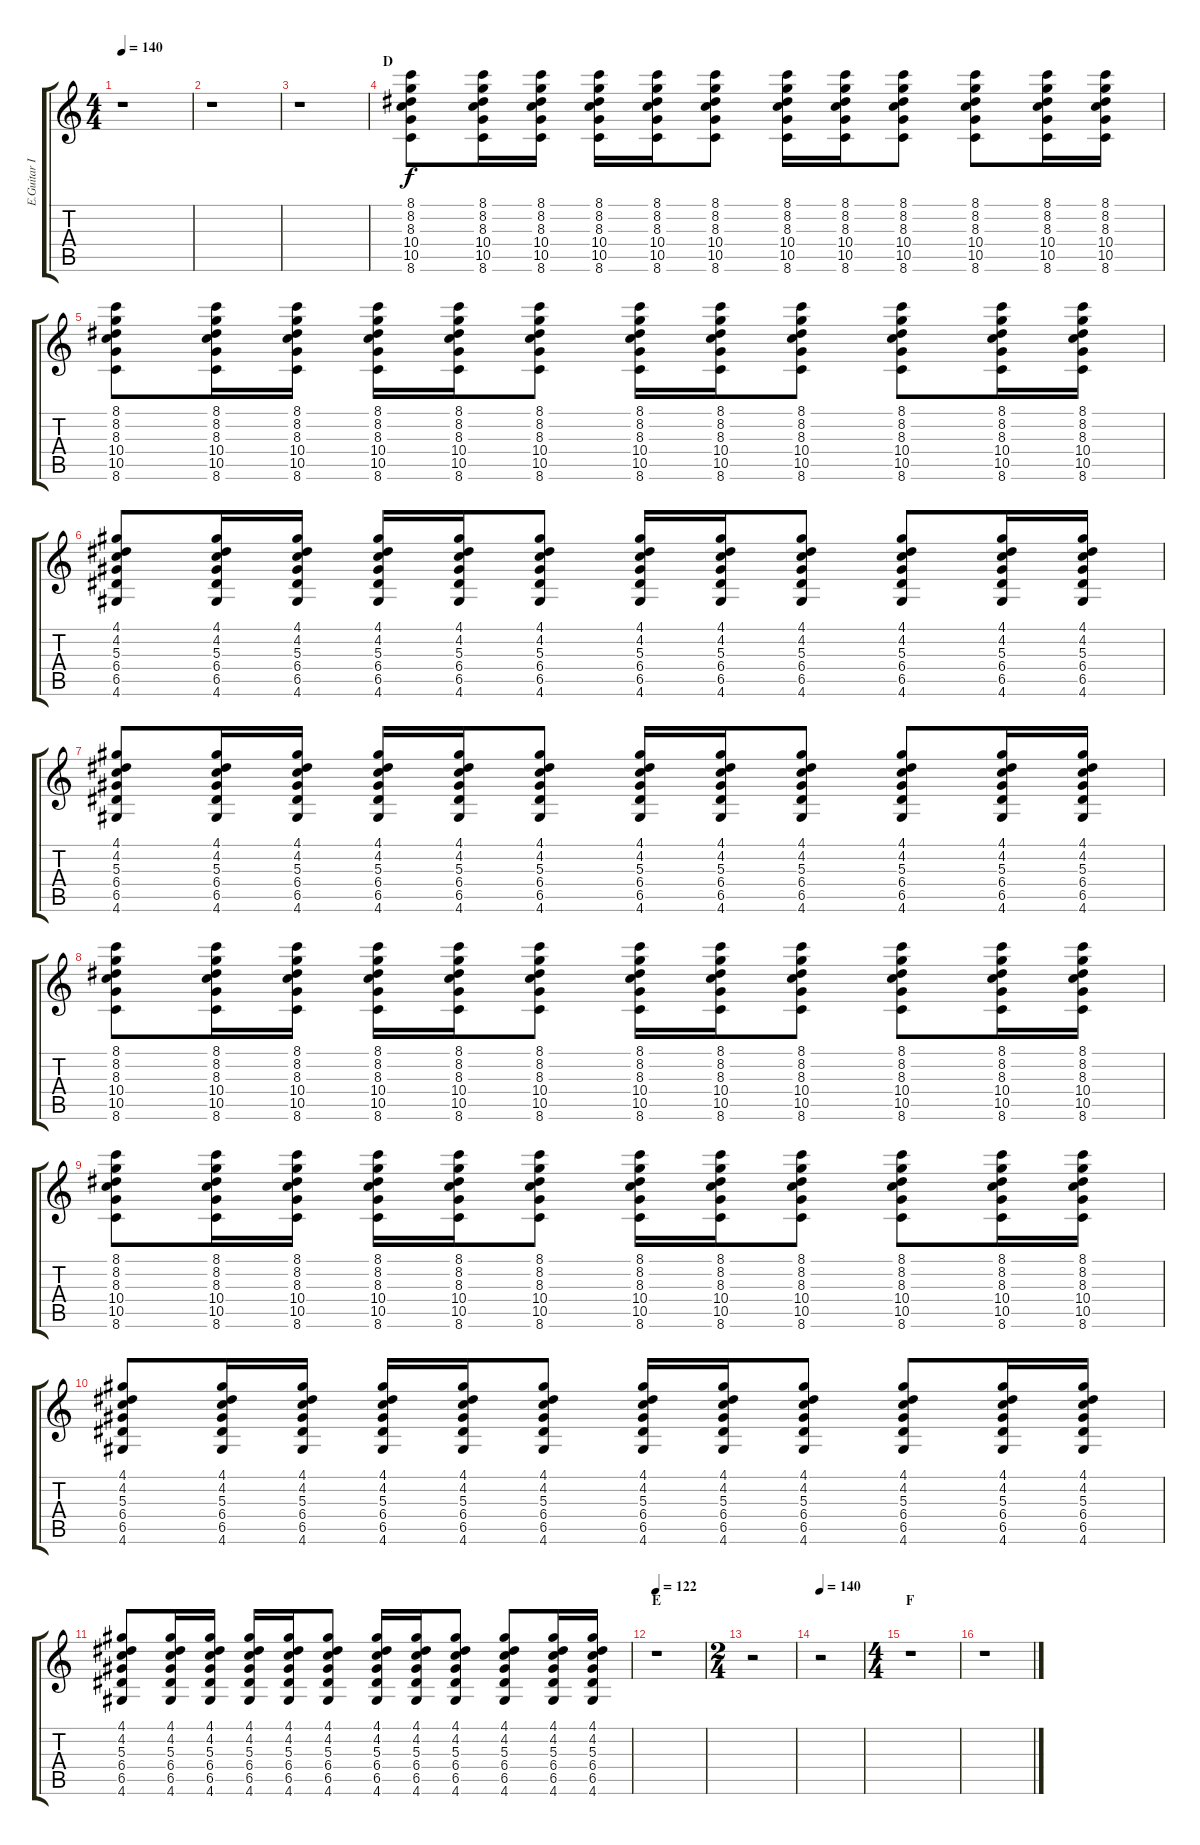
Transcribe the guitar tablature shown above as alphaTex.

\track ("E.Guitar III (Taki) - Chaos" "E.Guitar I") {instrument distortionguitar}
\staff {score tabs}
\tuning (E4 B3 G3 D3 A2 E2) {hide}
\ts (4 4)
\tempo 140
\clef g2
\ks c
r.1{dy f} |
r.1 |
r.1 |
\section ("" "D")
(8.1 8.2 8.3 10.4 10.5 8.6).8 (8.1 8.2 8.3 10.4 10.5 8.6).16 (8.1 8.2 8.3 10.4 10.5 8.6).16 (8.1 8.2 8.3 10.4 10.5 8.6).16 (8.1 8.2 8.3 10.4 10.5 8.6).16 (8.1 8.2 8.3 10.4 10.5 8.6).8 (8.1 8.2 8.3 10.4 10.5 8.6).16 (8.1 8.2 8.3 10.4 10.5 8.6).16 (8.1 8.2 8.3 10.4 10.5 8.6).8 (8.1 8.2 8.3 10.4 10.5 8.6).8 (8.1 8.2 8.3 10.4 10.5 8.6).16 (8.1 8.2 8.3 10.4 10.5 8.6).16 |
(8.1 8.2 8.3 10.4 10.5 8.6).8 (8.1 8.2 8.3 10.4 10.5 8.6).16 (8.1 8.2 8.3 10.4 10.5 8.6).16 (8.1 8.2 8.3 10.4 10.5 8.6).16 (8.1 8.2 8.3 10.4 10.5 8.6).16 (8.1 8.2 8.3 10.4 10.5 8.6).8 (8.1 8.2 8.3 10.4 10.5 8.6).16 (8.1 8.2 8.3 10.4 10.5 8.6).16 (8.1 8.2 8.3 10.4 10.5 8.6).8 (8.1 8.2 8.3 10.4 10.5 8.6).8 (8.1 8.2 8.3 10.4 10.5 8.6).16 (8.1 8.2 8.3 10.4 10.5 8.6).16 |
(4.1 4.2 5.3 6.4 6.5 4.6).8 (4.1 4.2 5.3 6.4 6.5 4.6).16 (4.1 4.2 5.3 6.4 6.5 4.6).16 (4.1 4.2 5.3 6.4 6.5 4.6).16 (4.1 4.2 5.3 6.4 6.5 4.6).16 (4.1 4.2 5.3 6.4 6.5 4.6).8 (4.1 4.2 5.3 6.4 6.5 4.6).16 (4.1 4.2 5.3 6.4 6.5 4.6).16 (4.1 4.2 5.3 6.4 6.5 4.6).8 (4.1 4.2 5.3 6.4 6.5 4.6).8 (4.1 4.2 5.3 6.4 6.5 4.6).16 (4.1 4.2 5.3 6.4 6.5 4.6).16 |
(4.1 4.2 5.3 6.4 6.5 4.6).8 (4.1 4.2 5.3 6.4 6.5 4.6).16 (4.1 4.2 5.3 6.4 6.5 4.6).16 (4.1 4.2 5.3 6.4 6.5 4.6).16 (4.1 4.2 5.3 6.4 6.5 4.6).16 (4.1 4.2 5.3 6.4 6.5 4.6).8 (4.1 4.2 5.3 6.4 6.5 4.6).16 (4.1 4.2 5.3 6.4 6.5 4.6).16 (4.1 4.2 5.3 6.4 6.5 4.6).8 (4.1 4.2 5.3 6.4 6.5 4.6).8 (4.1 4.2 5.3 6.4 6.5 4.6).16 (4.1 4.2 5.3 6.4 6.5 4.6).16 |
(8.1 8.2 8.3 10.4 10.5 8.6).8 (8.1 8.2 8.3 10.4 10.5 8.6).16 (8.1 8.2 8.3 10.4 10.5 8.6).16 (8.1 8.2 8.3 10.4 10.5 8.6).16 (8.1 8.2 8.3 10.4 10.5 8.6).16 (8.1 8.2 8.3 10.4 10.5 8.6).8 (8.1 8.2 8.3 10.4 10.5 8.6).16 (8.1 8.2 8.3 10.4 10.5 8.6).16 (8.1 8.2 8.3 10.4 10.5 8.6).8 (8.1 8.2 8.3 10.4 10.5 8.6).8 (8.1 8.2 8.3 10.4 10.5 8.6).16 (8.1 8.2 8.3 10.4 10.5 8.6).16 |
(8.1 8.2 8.3 10.4 10.5 8.6).8 (8.1 8.2 8.3 10.4 10.5 8.6).16 (8.1 8.2 8.3 10.4 10.5 8.6).16 (8.1 8.2 8.3 10.4 10.5 8.6).16 (8.1 8.2 8.3 10.4 10.5 8.6).16 (8.1 8.2 8.3 10.4 10.5 8.6).8 (8.1 8.2 8.3 10.4 10.5 8.6).16 (8.1 8.2 8.3 10.4 10.5 8.6).16 (8.1 8.2 8.3 10.4 10.5 8.6).8 (8.1 8.2 8.3 10.4 10.5 8.6).8 (8.1 8.2 8.3 10.4 10.5 8.6).16 (8.1 8.2 8.3 10.4 10.5 8.6).16 |
(4.1 4.2 5.3 6.4 6.5 4.6).8 (4.1 4.2 5.3 6.4 6.5 4.6).16 (4.1 4.2 5.3 6.4 6.5 4.6).16 (4.1 4.2 5.3 6.4 6.5 4.6).16 (4.1 4.2 5.3 6.4 6.5 4.6).16 (4.1 4.2 5.3 6.4 6.5 4.6).8 (4.1 4.2 5.3 6.4 6.5 4.6).16 (4.1 4.2 5.3 6.4 6.5 4.6).16 (4.1 4.2 5.3 6.4 6.5 4.6).8 (4.1 4.2 5.3 6.4 6.5 4.6).8 (4.1 4.2 5.3 6.4 6.5 4.6).16 (4.1 4.2 5.3 6.4 6.5 4.6).16 |
(4.1 4.2 5.3 6.4 6.5 4.6).8 (4.1 4.2 5.3 6.4 6.5 4.6).16 (4.1 4.2 5.3 6.4 6.5 4.6).16 (4.1 4.2 5.3 6.4 6.5 4.6).16 (4.1 4.2 5.3 6.4 6.5 4.6).16 (4.1 4.2 5.3 6.4 6.5 4.6).8 (4.1 4.2 5.3 6.4 6.5 4.6).16 (4.1 4.2 5.3 6.4 6.5 4.6).16 (4.1 4.2 5.3 6.4 6.5 4.6).8 (4.1 4.2 5.3 6.4 6.5 4.6).8 (4.1 4.2 5.3 6.4 6.5 4.6).16 (4.1 4.2 5.3 6.4 6.5 4.6).16 |
\section ("" "E")
\tempo 122
r.1 |
\ts (2 4)
r.2 |
\tempo 140
r.2 |
\ts (4 4)
\section ("" "F")
r.1 |
r.1
